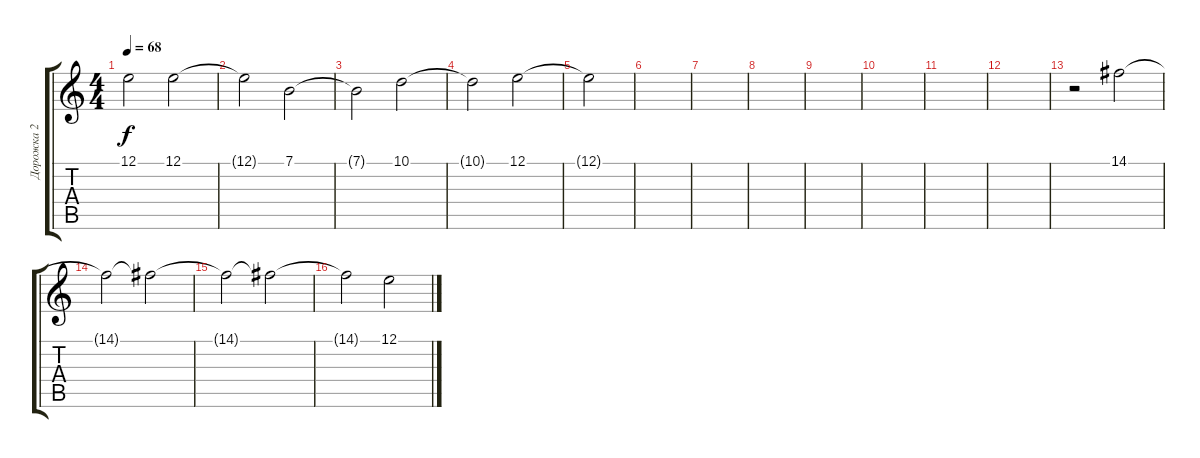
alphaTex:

\track ("Дорожка 2" "Дорожка 2") {instrument stringensemble2}
\staff {score tabs}
\tuning (E4 B3 G3 D3 A2 E2) {hide}
\ts (4 4)
\tempo 68
\clef g2
\ks c
12.1{t}.2{dy f} 12.1.2 |
12.1{t}.2 7.1.2 |
7.1{t}.2 10.1.2 |
10.1{t}.2 12.1.2 |
12.1{t}.2 |
|
|
|
|
|
|
|
r.2 14.1.2{volume 9 instrument stringensemble2} |
14.1{t}.2 14.1{t}.2 |
14.1{t}.2 14.1{t}.2 |
14.1{t}.2 12.1.2
